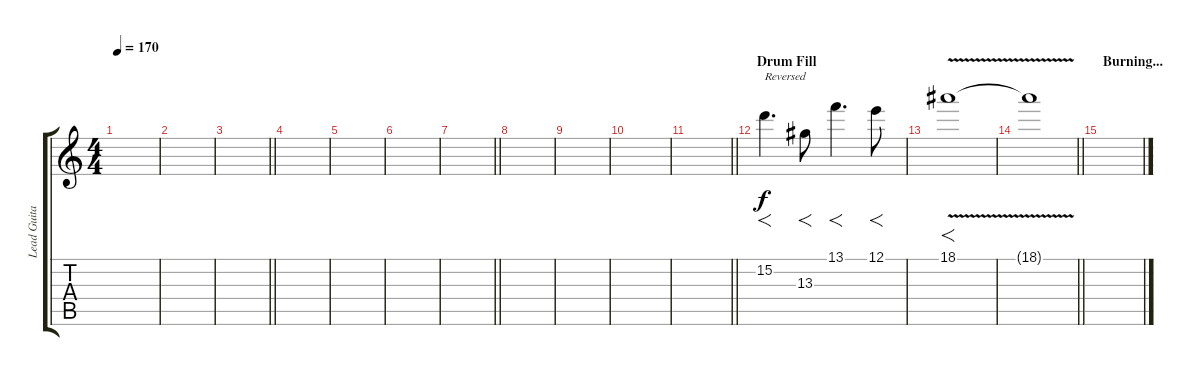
\track ("Lead Guitar" "Lead Guita") {instrument overdrivenguitar}
\staff {score tabs}
\tuning (E4 B3 G3 D3 A2 E2) {hide}
\ts (4 4)
\tempo 170
\clef g2
\ks c
|
|
\barLineRight lightlight
|
\section ("" "")
|
|
|
\barLineRight lightlight
|
\section ("" "")
|
|
|
\barLineRight lightlight
|
\section ("" "Drum Fill")
15.2.4{f d txt "Reversed" volume 12 balance 8 instrument overdrivenguitar} 13.3.8{f} 13.1.4{f d} 12.1.8{f} |
18.1{v}.1{f} |
\barLineRight lightlight
18.1{t}.1 |
\section ("" "Burning...")
